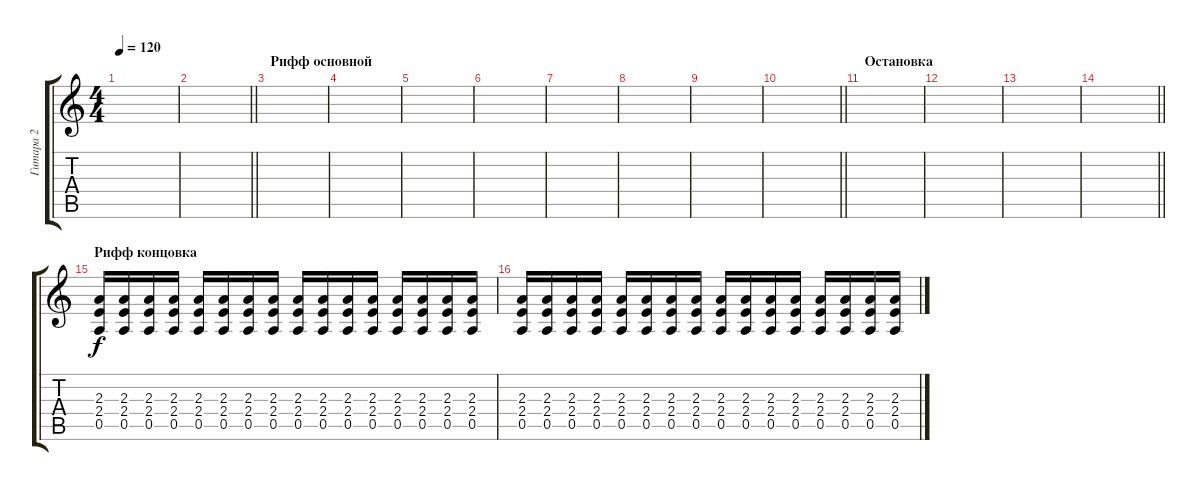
\track ("Гитара 2" "Гитара 2") {instrument distortionguitar}
\staff {score tabs}
\tuning (E4 B3 G3 D3 A2 E2) {hide}
\ts (4 4)
\tempo 120
\clef g2
\ks c
|
\barLineRight lightlight
|
\section ("" "Рифф основной")
|
|
|
|
|
|
|
\barLineRight lightlight
|
\section ("" "Остановка")
|
|
|
\barLineRight lightlight
|
\section ("" "Рифф концовка")
(2.3 2.4 0.5).16 (2.3 2.4 0.5).16 (2.3 2.4 0.5).16 (2.3 2.4 0.5).16 (2.3 2.4 0.5).16 (2.3 2.4 0.5).16 (2.3 2.4 0.5).16 (2.3 2.4 0.5).16 (2.3 2.4 0.5).16 (2.3 2.4 0.5).16 (2.3 2.4 0.5).16 (2.3 2.4 0.5).16 (2.3 2.4 0.5).16 (2.3 2.4 0.5).16 (2.3 2.4 0.5).16 (2.3 2.4 0.5).16 |
(2.3 2.4 0.5).16 (2.3 2.4 0.5).16 (2.3 2.4 0.5).16 (2.3 2.4 0.5).16 (2.3 2.4 0.5).16 (2.3 2.4 0.5).16 (2.3 2.4 0.5).16 (2.3 2.4 0.5).16 (2.3 2.4 0.5).16 (2.3 2.4 0.5).16 (2.3 2.4 0.5).16 (2.3 2.4 0.5).16 (2.3 2.4 0.5).16 (2.3 2.4 0.5).16 (2.3 2.4 0.5).16 (2.3 2.4 0.5).16
